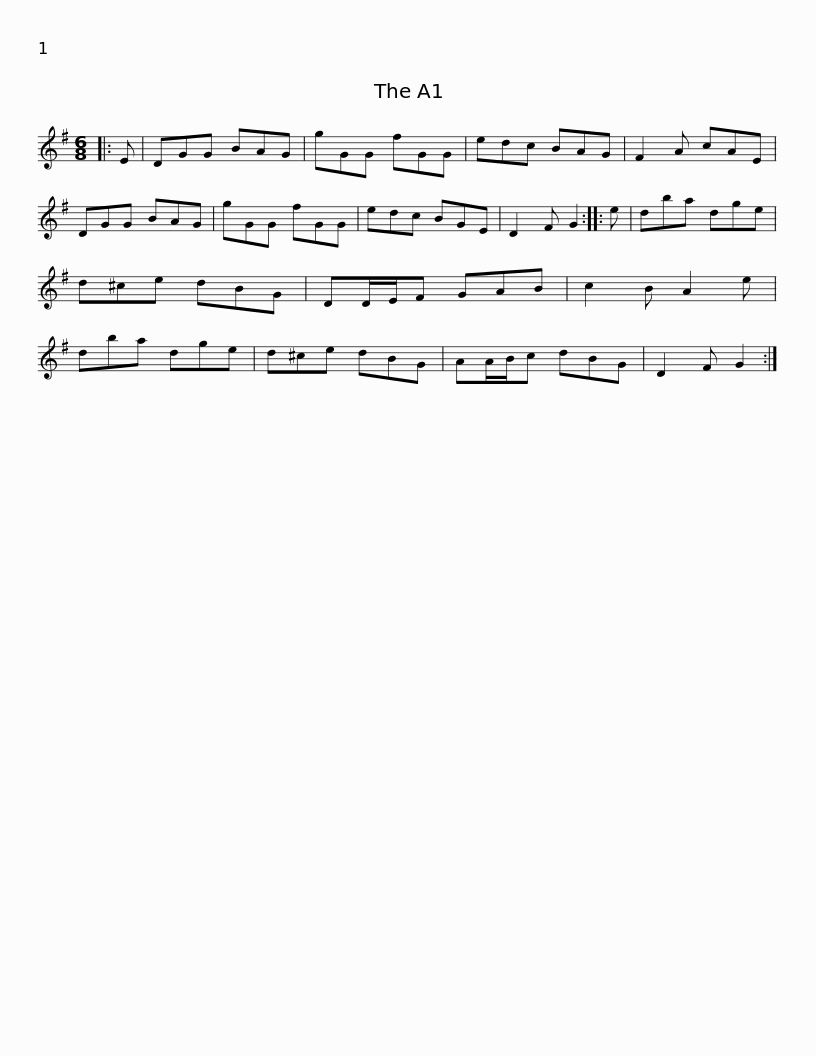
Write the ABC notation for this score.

X:1
L:1/8
M:6/8
I:linebreak $
K:G
V:1 treble
V:1
|: E | DGG BAG | gGG fGG | edc BAG | F2 A cAE | %5
 DGG BAG | gGG fGG | edc BGE |$ D2 F G2 :: e | %10
 dba dge | d^ce dBG | DD/E/F GAB | c2 B A2 e | dba dge | %15
 d^ce dBG |$ AA/B/c dBG | D2 F G2 :| %18
